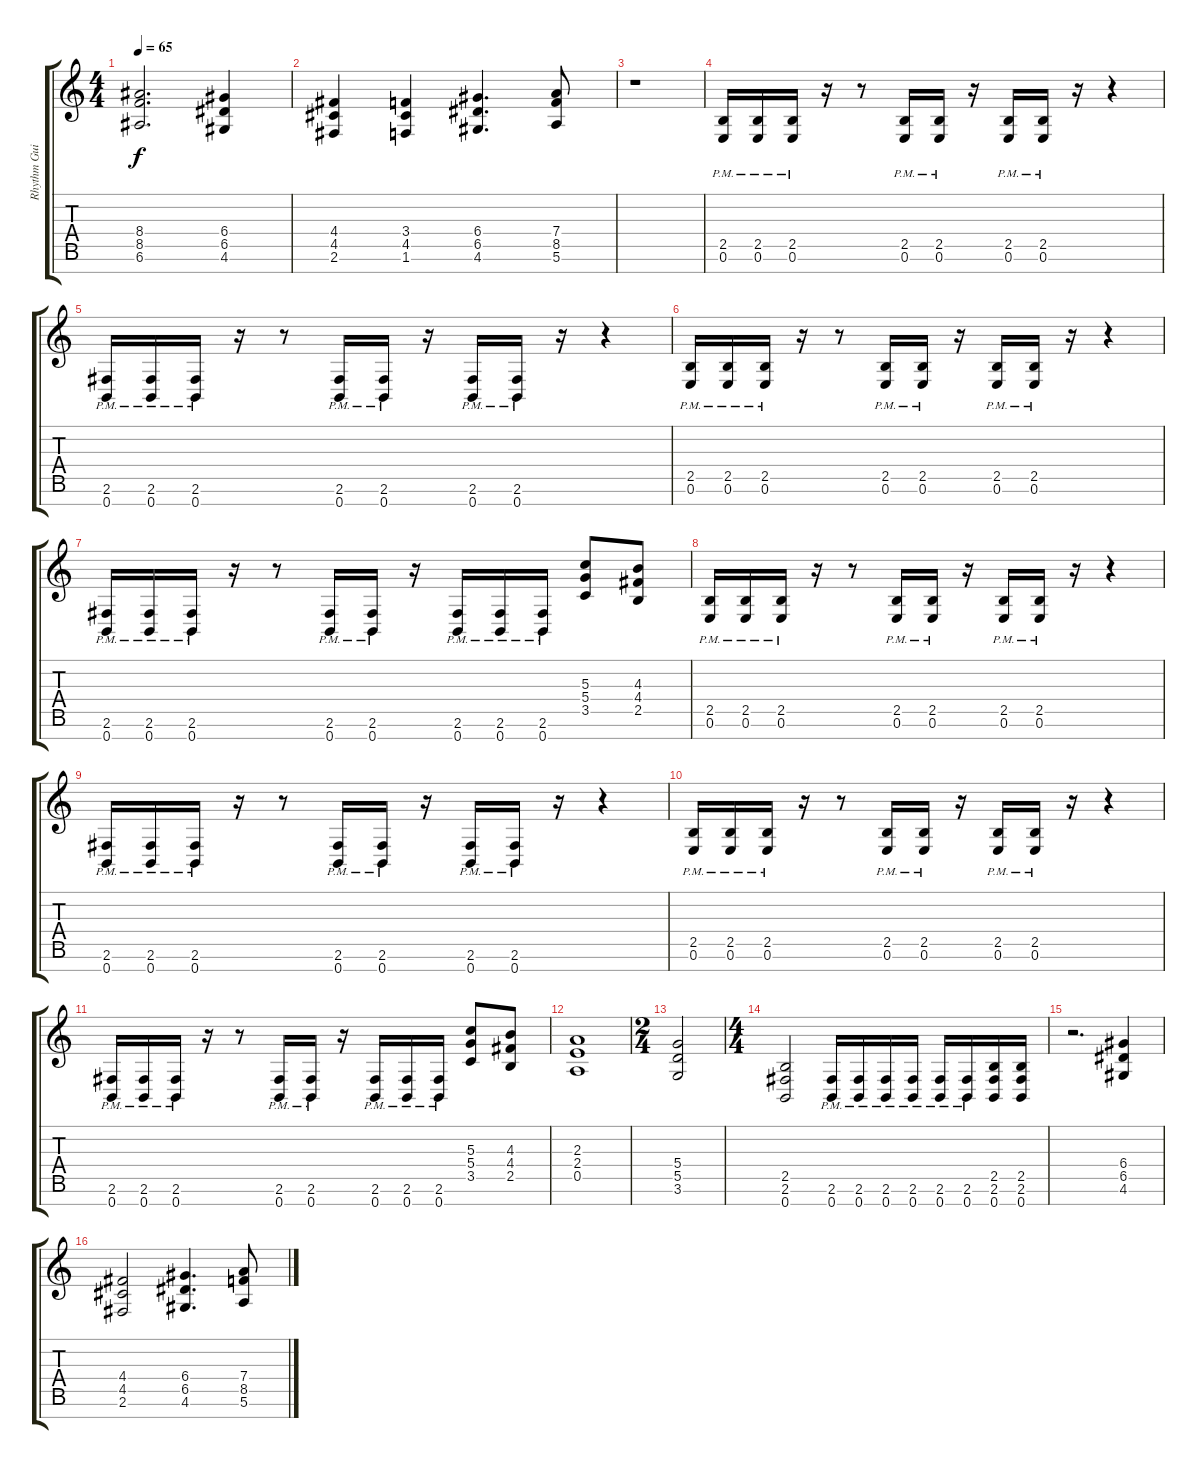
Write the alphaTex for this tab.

\track ("Rhythm Guitar I (left)" "Rhythm Gui") {instrument distortionguitar}
\staff {score tabs}
\tuning (E4 B3 G3 D3 A2 E2 B1) {hide}
\ts (4 4)
\tempo 65
\clef g2
\ks c
(8.4 8.5 6.6).2{d dy f} (6.4 6.5 4.6).4 |
(4.4 4.5 2.6).4 (3.4 4.5 1.6).4 (6.4 6.5 4.6).4{d} (7.4 8.5 5.6).8 |
r.1 |
(2.5{pm} 0.6{pm}).16 (2.5{pm} 0.6{pm}).16 (2.5{pm} 0.6{pm}).16 r.16 r.8 (2.5{pm} 0.6{pm}).16 (2.5{pm} 0.6{pm}).16 r.16 (2.5{pm} 0.6{pm}).16 (2.5{pm} 0.6{pm}).16 r.16 r.4 |
(2.6{pm} 0.7{pm}).16 (2.6{pm} 0.7{pm}).16 (2.6{pm} 0.7{pm}).16 r.16 r.8 (2.6{pm} 0.7{pm}).16 (2.6{pm} 0.7{pm}).16 r.16 (2.6{pm} 0.7{pm}).16 (2.6{pm} 0.7{pm}).16 r.16 r.4 |
(2.5{pm} 0.6{pm}).16 (2.5{pm} 0.6{pm}).16 (2.5{pm} 0.6{pm}).16 r.16 r.8 (2.5{pm} 0.6{pm}).16 (2.5{pm} 0.6{pm}).16 r.16 (2.5{pm} 0.6{pm}).16 (2.5{pm} 0.6{pm}).16 r.16 r.4 |
(2.6{pm} 0.7{pm}).16 (2.6{pm} 0.7{pm}).16 (2.6{pm} 0.7{pm}).16 r.16 r.8 (2.6{pm} 0.7{pm}).16 (2.6{pm} 0.7{pm}).16 r.16 (2.6{pm} 0.7{pm}).16 (2.6{pm} 0.7{pm}).16 (2.6{pm} 0.7{pm}).16 (5.3 5.4 3.5).8 (4.3 4.4 2.5).8 |
(2.5{pm} 0.6{pm}).16 (2.5{pm} 0.6{pm}).16 (2.5{pm} 0.6{pm}).16 r.16 r.8 (2.5{pm} 0.6{pm}).16 (2.5{pm} 0.6{pm}).16 r.16 (2.5{pm} 0.6{pm}).16 (2.5{pm} 0.6{pm}).16 r.16 r.4 |
(2.6{pm} 0.7{pm}).16 (2.6{pm} 0.7{pm}).16 (2.6{pm} 0.7{pm}).16 r.16 r.8 (2.6{pm} 0.7{pm}).16 (2.6{pm} 0.7{pm}).16 r.16 (2.6{pm} 0.7{pm}).16 (2.6{pm} 0.7{pm}).16 r.16 r.4 |
(2.5{pm} 0.6{pm}).16 (2.5{pm} 0.6{pm}).16 (2.5{pm} 0.6{pm}).16 r.16 r.8 (2.5{pm} 0.6{pm}).16 (2.5{pm} 0.6{pm}).16 r.16 (2.5{pm} 0.6{pm}).16 (2.5{pm} 0.6{pm}).16 r.16 r.4 |
(2.6{pm} 0.7{pm}).16 (2.6{pm} 0.7{pm}).16 (2.6{pm} 0.7{pm}).16 r.16 r.8 (2.6{pm} 0.7{pm}).16 (2.6{pm} 0.7{pm}).16 r.16 (2.6{pm} 0.7{pm}).16 (2.6{pm} 0.7{pm}).16 (2.6{pm} 0.7{pm}).16 (5.3 5.4 3.5).8 (4.3 4.4 2.5).8 |
(2.3 2.4 0.5).1 |
\ts (2 4)
(5.4 5.5 3.6).2 |
\ts (4 4)
(2.5 2.6 0.7).2 (2.6{pm} 0.7{pm}).16 (2.6{pm} 0.7{pm}).16 (2.6{pm} 0.7{pm}).16 (2.6{pm} 0.7{pm}).16 (2.6{pm} 0.7{pm}).16 (2.6{pm} 0.7{pm}).16 (2.5 2.6 0.7).16 (2.5 2.6 0.7).16 |
r.2{d} (6.4 6.5 4.6).4 |
(4.4 4.5 2.6).2 (6.4 6.5 4.6).4{d} (7.4 8.5 5.6).8
